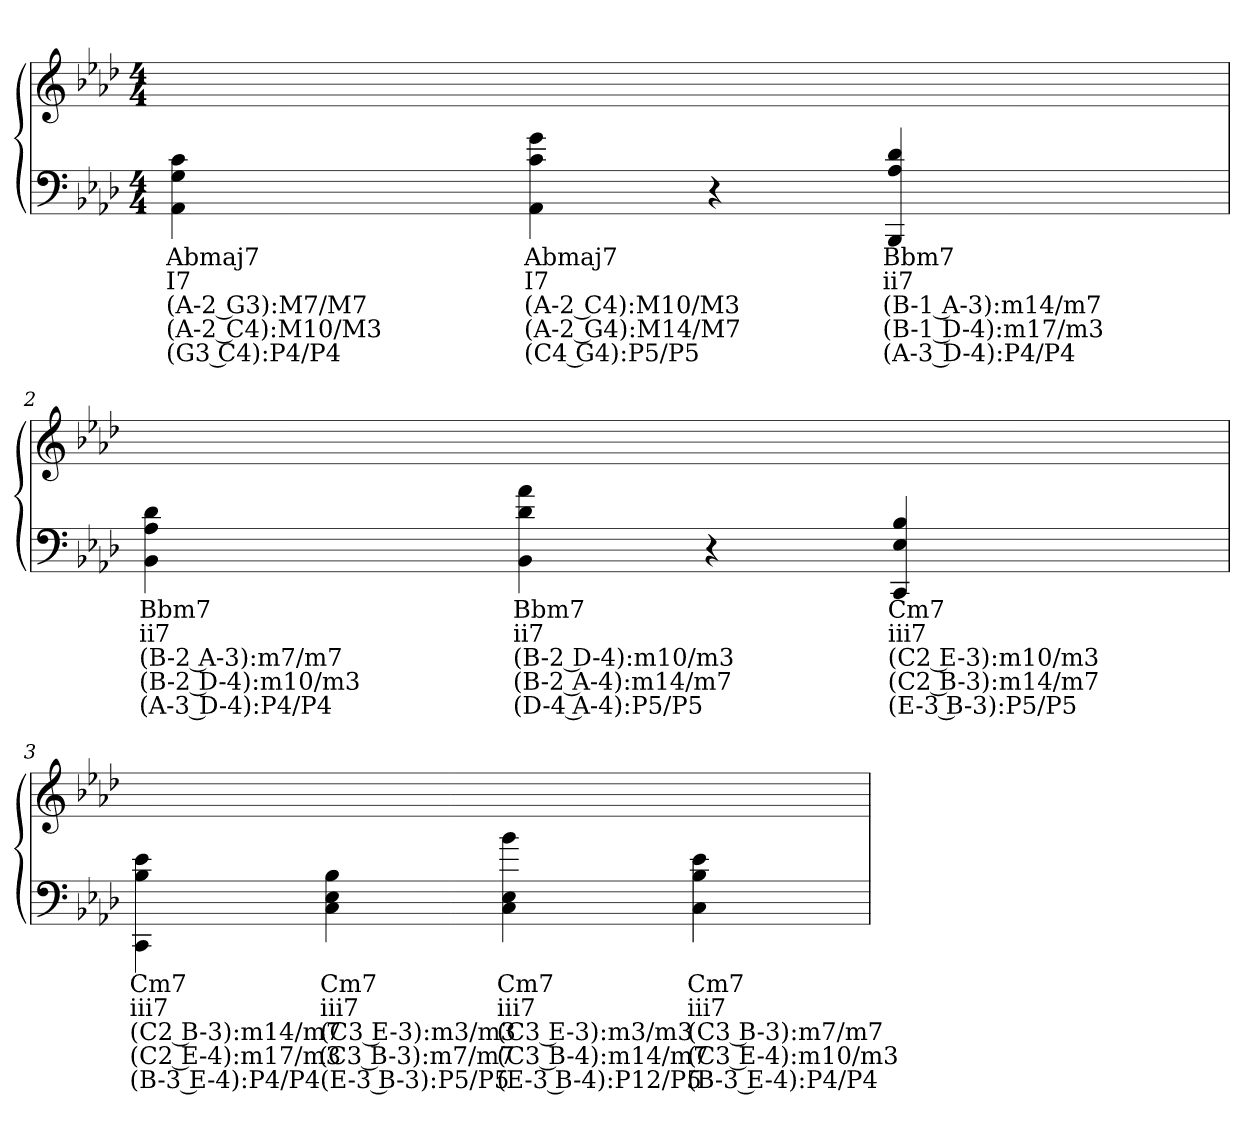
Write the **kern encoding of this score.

**kern	**text	**text	**text	**text	**text	**kern
*part2	*part2	*part2	*part2	*part2	*part2	*part1
*staff2	*staff2	*staff2	*staff2	*staff2	*staff2	*staff1
*clefF4	*	*	*	*	*	*clefG2
*k[b-e-a-d-]	*	*	*	*	*	*k[b-e-a-d-]
*A-:	*	*	*	*	*	*A-:
*M4/4	*	*	*	*	*	*M4/4
*MM60	*	*	*	*	*	*MM60
=1	=1	=1	=1	=1	=1	=1
4AA- 4G 4c	Abmaj7	I7	(A-2 G3):M7/M7	(A-2 C4):M10/M3	(G3 C4):P4/P4	1ryy
4AA- 4c 4g	Abmaj7	I7	(A-2 C4):M10/M3	(A-2 G4):M14/M7	(C4 G4):P5/P5	.
4r	.	.	.	.	.	.
4BBB- 4A- 4d-	Bbm7	ii7	(B-1 A-3):m14/m7	(B-1 D-4):m17/m3	(A-3 D-4):P4/P4	.
=2	=2	=2	=2	=2	=2	=2
4BB- 4A- 4d-	Bbm7	ii7	(B-2 A-3):m7/m7	(B-2 D-4):m10/m3	(A-3 D-4):P4/P4	1ryy
4BB- 4d- 4a-	Bbm7	ii7	(B-2 D-4):m10/m3	(B-2 A-4):m14/m7	(D-4 A-4):P5/P5	.
4r	.	.	.	.	.	.
4CC 4E- 4B-	Cm7	iii7	(C2 E-3):m10/m3	(C2 B-3):m14/m7	(E-3 B-3):P5/P5	.
=3	=3	=3	=3	=3	=3	=3
4CC 4B- 4e-	Cm7	iii7	(C2 B-3):m14/m7	(C2 E-4):m17/m3	(B-3 E-4):P4/P4	1ryy
4C 4E- 4B-	Cm7	iii7	(C3 E-3):m3/m3	(C3 B-3):m7/m7	(E-3 B-3):P5/P5	.
4C 4E- 4b-	Cm7	iii7	(C3 E-3):m3/m3	(C3 B-4):m14/m7	(E-3 B-4):P12/P5	.
4C 4B- 4e-	Cm7	iii7	(C3 B-3):m7/m7	(C3 E-4):m10/m3	(B-3 E-4):P4/P4	.
=	=	=	=	=	=	=
*-	*-	*-	*-	*-	*-	*-
